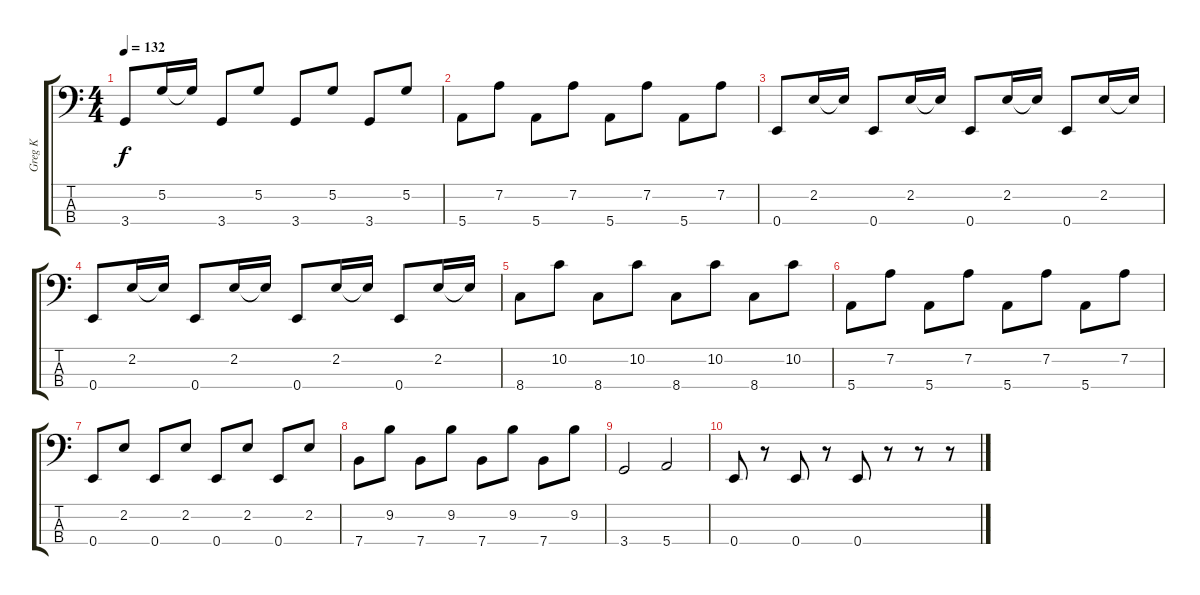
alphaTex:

\track ("Greg K" "Greg K") {instrument electricbassfinger}
\staff {score tabs}
\tuning (G2 D2 A1 E1) {hide}
\ts (4 4)
\tempo 132
\clef f4
\ks c
3.4.8{dy f} 5.2.16 5.2{t}.16 3.4.8 5.2.8 3.4.8 5.2.8 3.4.8 5.2.8 |
5.4.8 7.2.8 5.4.8 7.2.8 5.4.8 7.2.8 5.4.8 7.2.8 |
0.4.8 2.2.16 2.2{t}.16 0.4.8 2.2.16 2.2{t}.16 0.4.8 2.2.16 2.2{t}.16 0.4.8 2.2.16 2.2{t}.16 |
0.4.8 2.2.16 2.2{t}.16 0.4.8 2.2.16 2.2{t}.16 0.4.8 2.2.16 2.2{t}.16 0.4.8 2.2.16 2.2{t}.16 |
8.4.8 10.2.8 8.4.8 10.2.8 8.4.8 10.2.8 8.4.8 10.2.8 |
5.4.8 7.2.8 5.4.8 7.2.8 5.4.8 7.2.8 5.4.8 7.2.8 |
0.4.8 2.2.8 0.4.8 2.2.8 0.4.8 2.2.8 0.4.8 2.2.8 |
7.4.8 9.2.8 7.4.8 9.2.8 7.4.8 9.2.8 7.4.8 9.2.8 |
3.4.2 5.4.2 |
0.4.8 r.8 0.4.8 r.8 0.4.8 r.8 r.8 r.8
